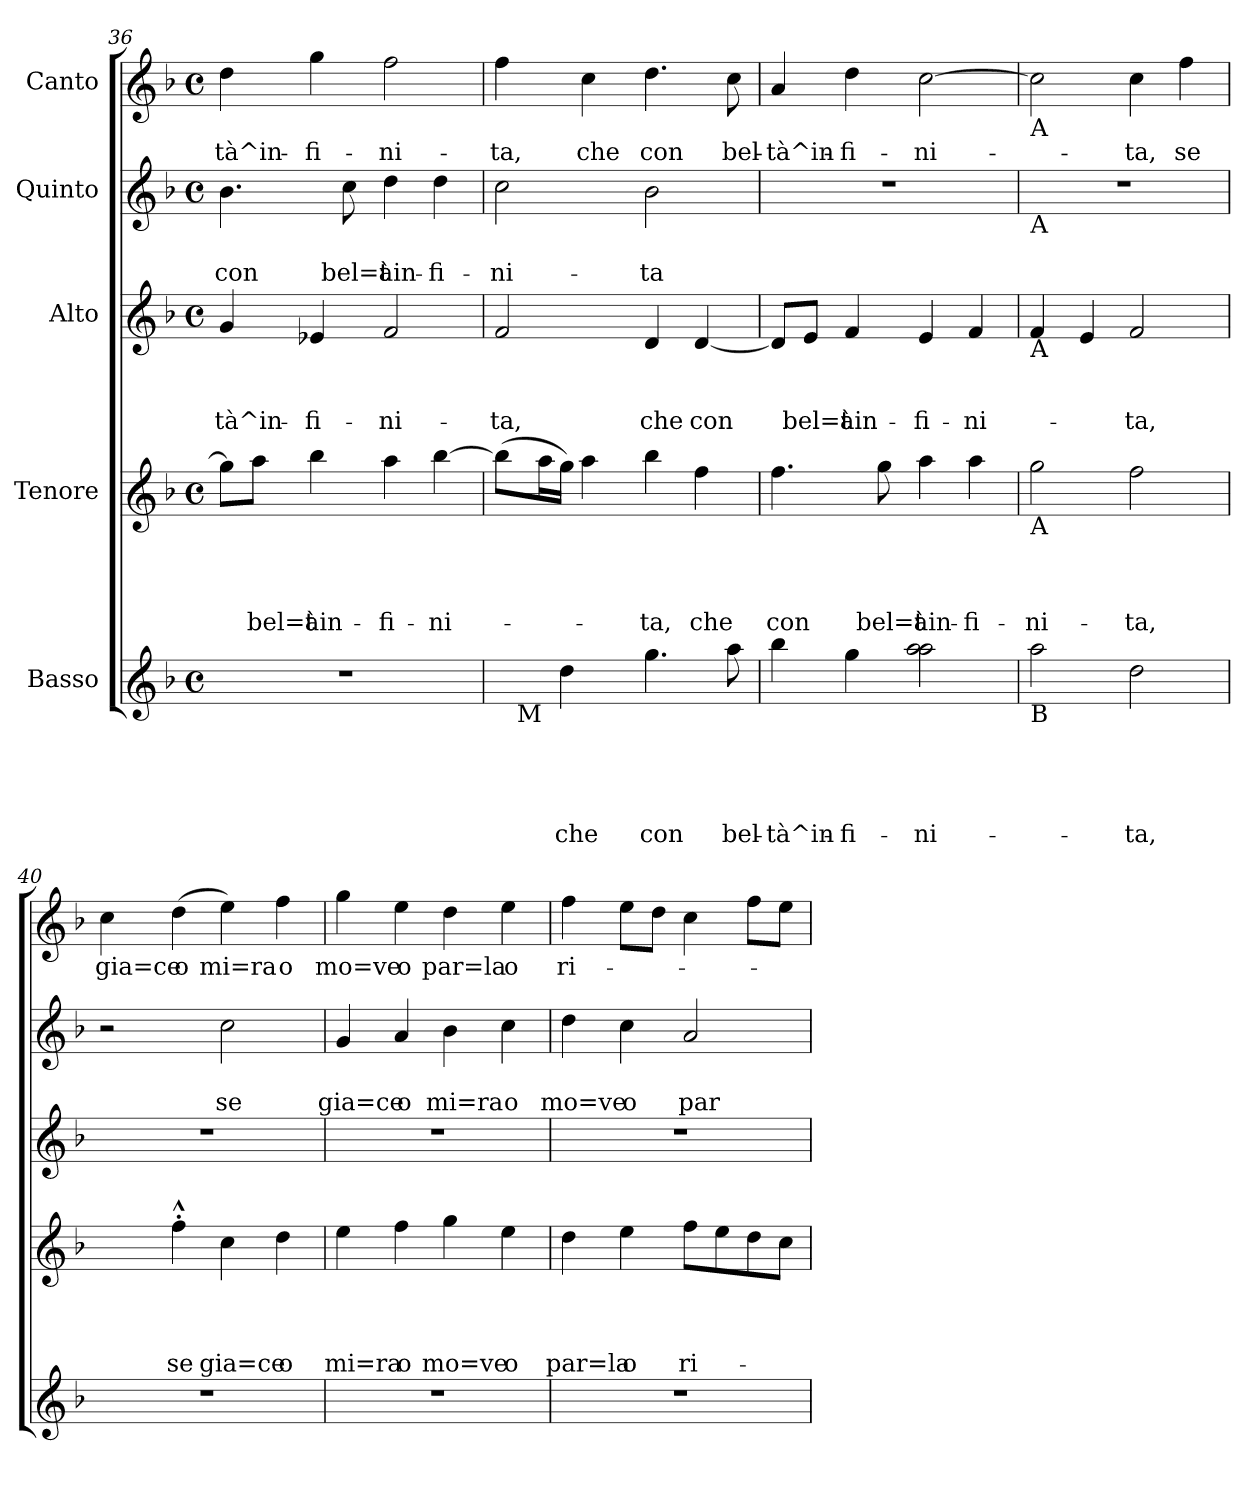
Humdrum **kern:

**kern	**text	**text	**text	**text	**text	**kern	**text	**text	**text	**text	**kern	**text	**text	**text	**kern	**text	**text	**kern	**text
*part5	*part5	*part5	*part5	*part5	*part5	*part4	*part4	*part4	*part4	*part4	*part3	*part3	*part3	*part3	*part2	*part2	*part2	*part1	*part1
*staff5	*staff5	*staff5	*staff5	*staff5	*staff5	*staff4	*staff4	*staff4	*staff4	*staff4	*staff3	*staff3	*staff3	*staff3	*staff2	*staff2	*staff2	*staff1	*staff1
*I"Basso	*	*	*	*	*	*I"Tenore	*	*	*	*	*I"Alto	*	*	*	*I"Quinto	*	*	*I"Canto	*
*clefG2	*	*	*	*	*	*clefG2	*	*	*	*	*clefG2	*	*	*	*clefG2	*	*	*clefG2	*
*k[b-]	*	*	*	*	*	*k[b-]	*	*	*	*	*k[b-]	*	*	*	*k[b-]	*	*	*k[b-]	*
*F:	*	*	*	*	*	*F:	*	*	*	*	*F:	*	*	*	*F:	*	*	*F:	*
*M4/4	*	*	*	*	*	*M4/4	*	*	*	*	*M4/4	*	*	*	*M4/4	*	*	*M4/4	*
*met(c)	*	*	*	*	*	*met(c)	*	*	*	*	*met(c)	*	*	*	*met(c)	*	*	*met(c)	*
=36	=36	=36	=36	=36	=36	=36	=36	=36	=36	=36	=36	=36	=36	=36	=36	=36	=36	=36	=36
!	!	!	!	!	!	!	!	!	!	!	!	!	!	!LO:LY:b:rj	!	!	!LO:LY:b:rj	!	!LO:LY:b
1r	.	.	.	.	.	8gg\L]	.	.	.	.	4g/	.	.	-tà^in-	4.b-\	.	con	4dd\	-tà^in-
!	!	!	!	!	!	!	!	!	!	!LO:LY:b	!	!	!	!	!	!	!	!	!
.	.	.	.	.	.	8aa\J	.	.	.	bel=t	.	.	.	.	.	.	.	.	.
!	!	!	!	!	!	!	!	!	!	!LO:LY:b	!	!	!	!LO:LY:b:rj	!	!	!	!	!LO:LY:b
.	.	.	.	.	.	4bb-\	.	.	.	àin-	4e-X/	.	.	-fi-	.	.	.	4gg\	-fi-
!	!	!	!	!	!	!	!	!	!	!	!	!	!	!	!	!	!LO:LY:b:rj	!	!
.	.	.	.	.	.	.	.	.	.	.	.	.	.	.	8cc\	.	bel=t	.	.
!	!	!	!	!	!	!	!	!	!	!LO:LY:b	!	!	!	!LO:LY:b:rj	!	!	!LO:LY:b:rj	!	!LO:LY:b
.	.	.	.	.	.	4aa\	.	.	.	-fi-	2f/	.	.	-ni-	4dd\	.	àin-	2ff\	-ni-
!	!	!	!	!	!	!	!	!	!	!LO:LY:b	!	!	!	!	!	!	!LO:LY:b:rj	!	!
.	.	.	.	.	.	[>4bb-\	.	.	.	-ni-	.	.	.	.	4dd\	.	-fi-	.	.
=37	=37	=37	=37	=37	=37	=37	=37	=37	=37	=37	=37	=37	=37	=37	=37	=37	=37	=37	=37
!	!	!	!	!	!	!	!	!	!	!	!	!	!	!LO:LY:b:rj	!	!	!LO:LY:b:rj	!	!LO:LY:b
*^	*	*	*	*	*	*	*	*	*	*	*	*	*	*	*	*	*	*	*
8.ryy	16ryy	.	.	.	.	.	(<8bb-\L]	.	.	.	.	2f/	.	.	-ta,	2cc\	.	-ni-	4ff\	-ta,
!	!LO:TX:b:t=M	!	!	!	!	!	!	!	!	!	!	!	!	!	!	!	!	!	!	!
.	2...ryy	.	.	.	.	.	.	.	.	.	.	.	.	.	.	.	.	.	.	.
.	.	.	.	.	.	.	16aa\L	.	.	.	.	.	.	.	.	.	.	.	.	.
!	!	!	!	!	!	!LO:LY:b	!	!	!	!	!	!	!	!	!	!	!	!	!	!
4dd\	.	.	.	.	.	che	16gg\JJ)	.	.	.	.	.	.	.	.	.	.	.	.	.
!	!	!	!	!	!	!	!	!	!	!	!	!	!	!	!	!	!	!	!	!LO:LY:b
.	.	.	.	.	.	.	4aa\	.	.	.	.	.	.	.	.	.	.	.	4cc\	che
16ryy	.	.	.	.	.	.	.	.	.	.	.	.	.	.	.	.	.	.	.	.
!	!	!	!	!	!	!LO:LY:b	!	!	!	!	!LO:LY:b	!	!	!	!LO:LY:b:rj	!	!	!LO:LY:b:rj	!	!LO:LY:b
4.gg\	.	.	.	.	.	con	4bb-\	.	.	.	-ta,	4d/	.	.	che	2b-\	.	-ta	4.dd\	con
!	!	!	!	!	!	!	!	!	!	!	!LO:LY:b	!	!	!	!LO:LY:b:rj	!	!	!	!	!
.	.	.	.	.	.	.	4ff\	.	.	.	che	[<4d/	.	.	con	.	.	.	.	.
!	!	!	!	!	!	!LO:LY:b	!	!	!	!	!	!	!	!	!	!	!	!	!	!LO:LY:b
8aa\	.	.	.	.	.	bel-	.	.	.	.	.	.	.	.	.	.	.	.	8cc\	bel-
=38	=38	=38	=38	=38	=38	=38	=38	=38	=38	=38	=38	=38	=38	=38	=38	=38	=38	=38	=38	=38
!	!	!	!	!	!	!LO:LY:b	!	!	!	!	!LO:LY:b	!	!	!	!	!	!	!	!	!LO:LY:b
*v	*v	*	*	*	*	*	*	*	*	*	*	*	*	*	*	*	*	*	*	*
4bb-\	.	.	.	.	-tà^in-	4.ff\	.	.	.	con	8d/L]	.	.	.	1r	.	.	4a/	-tà^in-
!	!	!	!	!	!	!	!	!	!	!	!	!	!	!LO:LY:b:rj	!	!	!	!	!
.	.	.	.	.	.	.	.	.	.	.	8e/J	.	.	bel=t	.	.	.	.	.
!	!	!	!	!	!LO:LY:b	!	!	!	!	!	!	!	!	!LO:LY:b:rj	!	!	!	!	!LO:LY:b
4gg\	.	.	.	.	-fi-	.	.	.	.	.	4f/	.	.	àin-	.	.	.	4dd\	-fi-
!	!	!	!	!	!	!	!	!	!	!LO:LY:b	!	!	!	!	!	!	!	!	!
.	.	.	.	.	.	8gg\	.	.	.	bel=t	.	.	.	.	.	.	.	.	.
!	!	!	!	!	!LO:LY:b	!	!	!	!	!LO:LY:b	!	!	!	!LO:LY:b:rj	!	!	!	!	!LO:LY:b
2aa\ 2aa\	.	.	.	.	-ni-	4aa\	.	.	.	àin-	4e/	.	.	-fi-	.	.	.	[<2cc\	-ni-
!	!	!	!	!	!	!	!	!	!	!LO:LY:b	!	!	!	!LO:LY:b:rj	!	!	!	!	!
.	.	.	.	.	.	4aa\	.	.	.	-fi-	4f/	.	.	-ni-	.	.	.	.	.
!!LO:LB:g=z
=39	=39	=39	=39	=39	=39	=39	=39	=39	=39	=39	=39	=39	=39	=39	=39	=39	=39	=39	=39
!	!	!	!	!	!	!	!	!	!	!	!	!	!	!	!	!	!	!LO:TX:b:t=A	!
!	!	!	!	!	!	!	!	!	!	!	!	!	!	!	!LO:TX:b:t=A	!	!	!	!
!	!	!	!	!	!	!	!	!	!	!	!LO:TX:b:t=A	!	!	!	!	!	!	!	!
!	!	!	!	!	!	!LO:TX:b:t=A	!	!	!	!	!	!	!	!	!	!	!	!	!
!LO:TX:b:t=B	!	!	!	!	!	!	!	!	!	!	!	!	!	!	!	!	!	!	!
!	!	!	!	!	!	!	!	!	!	!LO:LY:b	!	!	!	!	!	!	!	!	!
2aa\	.	.	.	.	.	2gg\	.	.	.	-ni-	4f/	.	.	.	1r	.	.	2cc\]	.
.	.	.	.	.	.	.	.	.	.	.	4e/	.	.	.	.	.	.	.	.
!	!	!	!	!	!LO:LY:b	!	!	!	!	!LO:LY:b	!	!	!	!LO:LY:b:rj	!	!	!	!	!LO:LY:b
2dd\	.	.	.	.	-ta,	2ff\	.	.	.	-ta,	2f/	.	.	-ta,	.	.	.	4cc\	-ta,
!	!	!	!	!	!	!	!	!	!	!	!	!	!	!	!	!	!	!	!LO:LY:b
.	.	.	.	.	.	.	.	.	.	.	.	.	.	.	.	.	.	4ff\	se
=40	=40	=40	=40	=40	=40	=40	=40	=40	=40	=40	=40	=40	=40	=40	=40	=40	=40	=40	=40
!	!	!	!	!	!	!	!	!	!	!	!	!	!	!	!	!	!	!	!LO:LY:b
1r	.	.	.	.	.	4ryy	.	.	.	.	1r	.	.	.	2r	.	.	4cc\	gia=ce
!	!	!	!	!	!	!	!	!	!	!LO:LY:b	!	!	!	!	!	!	!	!	!LO:LY:b
.	.	.	.	.	.	4ff^^>'>\	.	.	.	se	.	.	.	.	.	.	.	(<4dd\	o
!	!	!	!	!	!	!	!	!	!	!LO:LY:b	!	!	!	!	!	!	!LO:LY:b:rj	!	!LO:LY:b
.	.	.	.	.	.	4cc\	.	.	.	gia=ce	.	.	.	.	2cc\	.	se	4ee\)	mi=ra
!	!	!	!	!	!	!	!	!	!	!LO:LY:b	!	!	!	!	!	!	!	!	!LO:LY:b
.	.	.	.	.	.	4dd\	.	.	.	o	.	.	.	.	.	.	.	4ff\	o
=41	=41	=41	=41	=41	=41	=41	=41	=41	=41	=41	=41	=41	=41	=41	=41	=41	=41	=41	=41
!	!	!	!	!	!	!	!	!	!	!LO:LY:b	!	!	!	!	!	!	!LO:LY:b:rj	!	!LO:LY:b
1r	.	.	.	.	.	4ee\	.	.	.	mi=ra	1r	.	.	.	4g/	.	gia=ce	4gg\	mo=ve
!	!	!	!	!	!	!	!	!	!	!LO:LY:b	!	!	!	!	!	!	!LO:LY:b:rj	!	!LO:LY:b
.	.	.	.	.	.	4ff\	.	.	.	o	.	.	.	.	4a/	.	o	4ee\	o
!	!	!	!	!	!	!	!	!	!	!LO:LY:b	!	!	!	!	!	!	!LO:LY:b:rj	!	!LO:LY:b
.	.	.	.	.	.	4gg\	.	.	.	mo=ve	.	.	.	.	4b-\	.	mi=ra	4dd\	par=la
!	!	!	!	!	!	!	!	!	!	!LO:LY:b	!	!	!	!	!	!	!LO:LY:b:rj	!	!LO:LY:b
.	.	.	.	.	.	4ee\	.	.	.	o	.	.	.	.	4cc\	.	o	4ee\	o
=42	=42	=42	=42	=42	=42	=42	=42	=42	=42	=42	=42	=42	=42	=42	=42	=42	=42	=42	=42
!	!	!	!	!	!	!	!	!	!	!LO:LY:b	!	!	!	!	!	!	!LO:LY:b:rj	!	!LO:LY:b
1r	.	.	.	.	.	4dd\	.	.	.	par=la	1r	.	.	.	4dd\	.	mo=ve	4ff\	ri-
!	!	!	!	!	!	!	!	!	!	!LO:LY:b	!	!	!	!	!	!	!LO:LY:b:rj	!	!
.	.	.	.	.	.	4ee\	.	.	.	o	.	.	.	.	4cc\	.	o	8ee\L	.
.	.	.	.	.	.	.	.	.	.	.	.	.	.	.	.	.	.	8dd\J	.
!	!	!	!	!	!	!	!	!	!	!LO:LY:b	!	!	!	!	!	!	!LO:LY:b:rj	!	!
.	.	.	.	.	.	8ff\L	.	.	.	ri-	.	.	.	.	2a/	.	par-	4cc\	.
.	.	.	.	.	.	8ee\	.	.	.	.	.	.	.	.	.	.	.	.	.
.	.	.	.	.	.	8dd\	.	.	.	.	.	.	.	.	.	.	.	8ff\L	.
.	.	.	.	.	.	8cc\J	.	.	.	.	.	.	.	.	.	.	.	8ee\J	.
=	=	=	=	=	=	=	=	=	=	=	=	=	=	=	=	=	=	=	=
*-	*-	*-	*-	*-	*-	*-	*-	*-	*-	*-	*-	*-	*-	*-	*-	*-	*-	*-	*-
